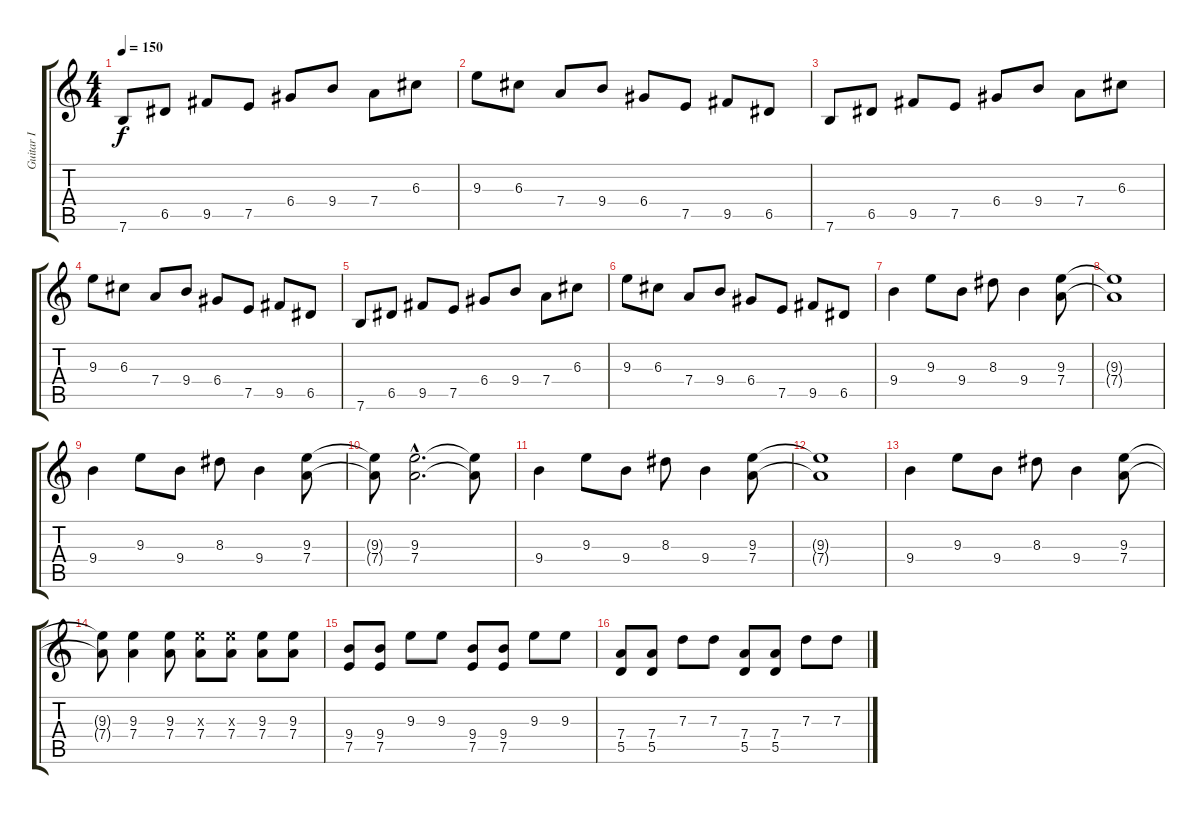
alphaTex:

\track ("Guitar I" "Guitar I") {instrument distortionguitar}
\staff {score tabs}
\tuning (E4 B3 G3 D3 A2 E2) {hide}
\ts (4 4)
\tempo 150
\clef g2
\ks c
7.6.8{dy f} 6.5.8 9.5.8 7.5.8 6.4.8 9.4.8 7.4.8 6.3.8 |
9.3.8 6.3.8 7.4.8 9.4.8 6.4.8 7.5.8 9.5.8 6.5.8 |
7.6.8 6.5.8 9.5.8 7.5.8 6.4.8 9.4.8 7.4.8 6.3.8 |
9.3.8 6.3.8 7.4.8 9.4.8 6.4.8 7.5.8 9.5.8 6.5.8 |
7.6.8 6.5.8 9.5.8 7.5.8 6.4.8 9.4.8 7.4.8 6.3.8 |
9.3.8 6.3.8 7.4.8 9.4.8 6.4.8 7.5.8 9.5.8 6.5.8 |
9.4.4 9.3.8 9.4.8 8.3.8 9.4.4 (9.3 7.4).8 |
(9.3{t} 7.4{t}).1 |
9.4.4 9.3.8 9.4.8 8.3.8 9.4.4 (9.3 7.4).8 |
(9.3{t} 7.4{t}).8 (9.3{hac} 7.4{hac}).2{d} (9.3{t} 7.4{t}).8 |
9.4.4 9.3.8 9.4.8 8.3.8 9.4.4 (9.3 7.4).8 |
(9.3{t} 7.4{t}).1 |
9.4.4 9.3.8 9.4.8 8.3.8 9.4.4 (9.3 7.4).8 |
(9.3{t} 7.4{t}).8 (9.3 7.4).4 (9.3 7.4).8 (9.3{x} 7.4).8 (9.3{x} 7.4).8 (9.3 7.4).8 (9.3 7.4).8 |
(9.4 7.5).8 (9.4 7.5).8 9.3.8 9.3.8 (9.4 7.5).8 (9.4 7.5).8 9.3.8 9.3.8 |
(7.4 5.5).8 (7.4 5.5).8 7.3.8 7.3.8 (7.4 5.5).8 (7.4 5.5).8 7.3.8 7.3.8
